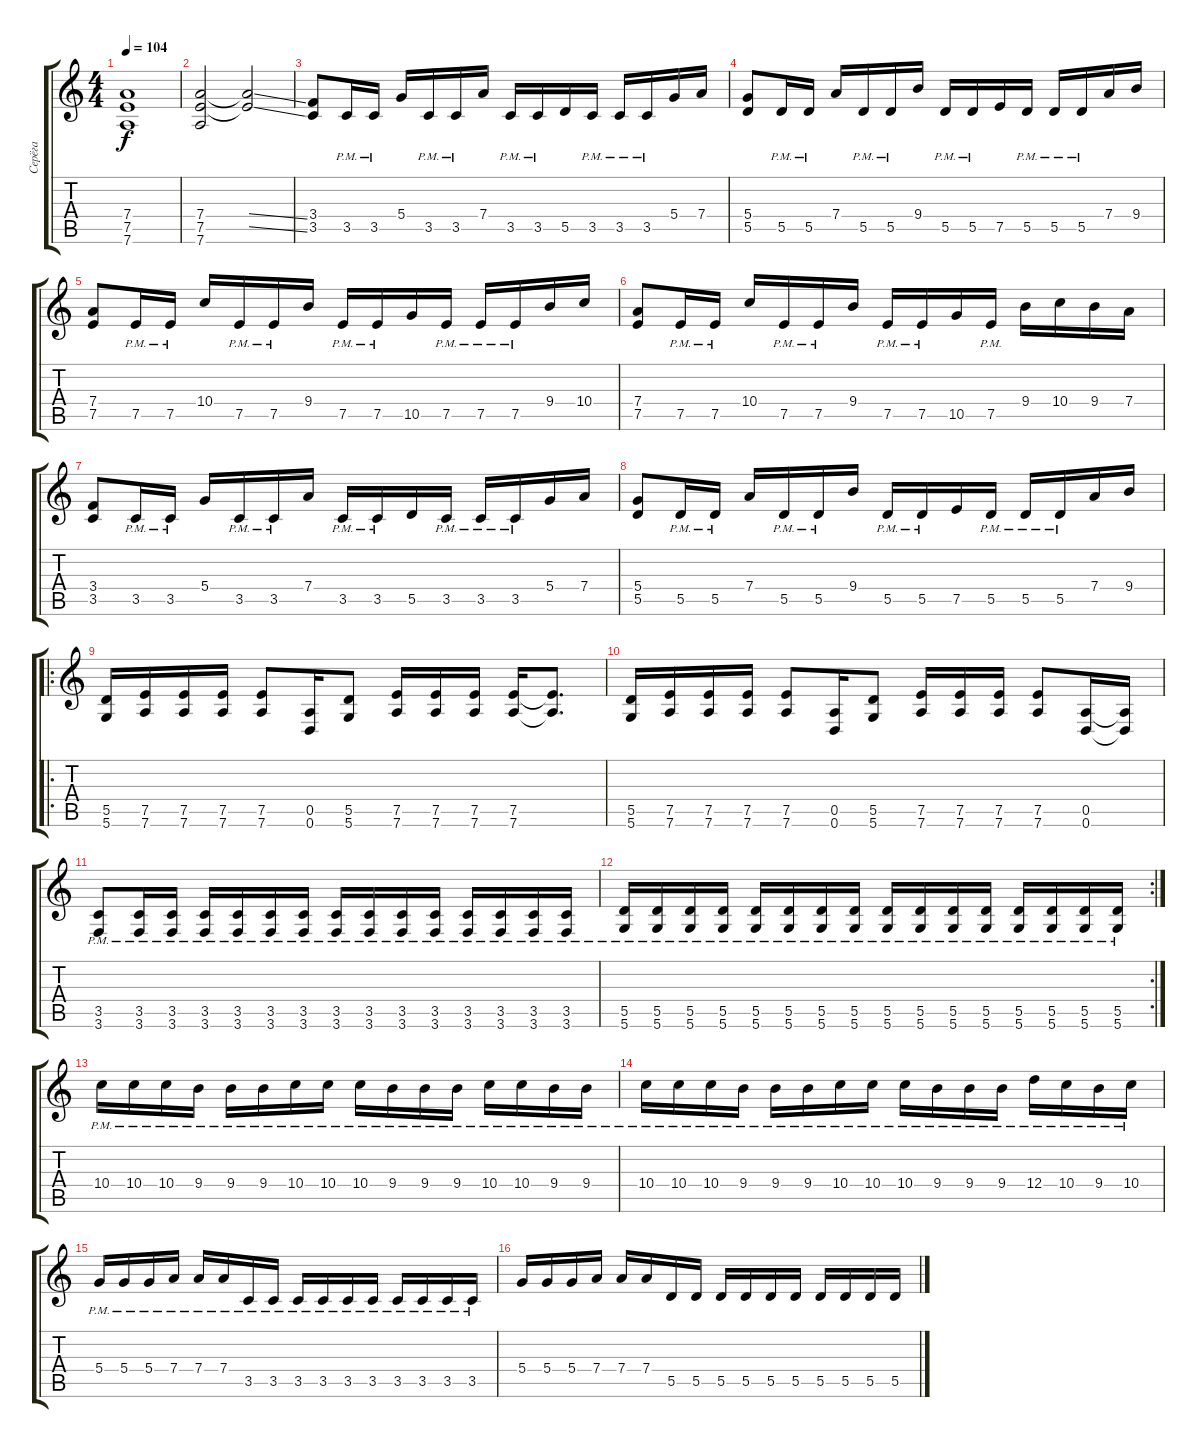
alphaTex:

\track ("Серёга" "Серёга") {instrument distortionguitar}
\staff {score tabs}
\tuning (E4 B3 G3 D3 A2 D2) {hide}
\ts (4 4)
\tempo 104
\clef g2
\ks c
(7.4 7.5 7.6).1{dy f} |
(7.4 7.5 7.6).2 (7.4{ss t} 7.5{ss t}).2 |
(3.4 3.5).8 3.5{pm}.16 3.5{pm}.16 5.4.16 3.5{pm}.16 3.5{pm}.16 7.4.16 3.5{pm}.16 3.5{pm}.16 5.5.16 3.5{pm}.16 3.5{pm}.16 3.5{pm}.16 5.4.16 7.4.16 |
(5.4 5.5).8 5.5{pm}.16 5.5{pm}.16 7.4.16 5.5{pm}.16 5.5{pm}.16 9.4.16 5.5{pm}.16 5.5{pm}.16 7.5.16 5.5{pm}.16 5.5{pm}.16 5.5{pm}.16 7.4.16 9.4.16 |
(7.4 7.5).8 7.5{pm}.16 7.5{pm}.16 10.4.16 7.5{pm}.16 7.5{pm}.16 9.4.16 7.5{pm}.16 7.5{pm}.16 10.5.16 7.5{pm}.16 7.5{pm}.16 7.5{pm}.16 9.4.16 10.4.16 |
(7.4 7.5).8 7.5{pm}.16 7.5{pm}.16 10.4.16 7.5{pm}.16 7.5{pm}.16 9.4.16 7.5{pm}.16 7.5{pm}.16 10.5.16 7.5{pm}.16 9.4.16 10.4.16 9.4.16 7.4.16 |
(3.4 3.5).8 3.5{pm}.16 3.5{pm}.16 5.4.16 3.5{pm}.16 3.5{pm}.16 7.4.16 3.5{pm}.16 3.5{pm}.16 5.5.16 3.5{pm}.16 3.5{pm}.16 3.5{pm}.16 5.4.16 7.4.16 |
(5.4 5.5).8 5.5{pm}.16 5.5{pm}.16 7.4.16 5.5{pm}.16 5.5{pm}.16 9.4.16 5.5{pm}.16 5.5{pm}.16 7.5.16 5.5{pm}.16 5.5{pm}.16 5.5{pm}.16 7.4.16 9.4.16 |
\ro
(5.5 5.6).16 (7.5 7.6).16 (7.5 7.6).16 (7.5 7.6).16 (7.5 7.6).8 (0.5 0.6).16 (5.5 5.6).8 (7.5 7.6).16 (7.5 7.6).16 (7.5 7.6).16 (7.5 7.6).16 (7.5{t} 7.6{t}).8{d} |
(5.5 5.6).16 (7.5 7.6).16 (7.5 7.6).16 (7.5 7.6).16 (7.5 7.6).8 (0.5 0.6).16 (5.5 5.6).8 (7.5 7.6).16 (7.5 7.6).16 (7.5 7.6).16 (7.5 7.6).8 (0.5 0.6).16 (0.5{t} 0.6{t}).16 |
(3.5{pm} 3.6{pm}).8 (3.5{pm} 3.6{pm}).16 (3.5{pm} 3.6{pm}).16 (3.5{pm} 3.6{pm}).16 (3.5{pm} 3.6{pm}).16 (3.5{pm} 3.6{pm}).16 (3.5{pm} 3.6{pm}).16 (3.5{pm} 3.6{pm}).16 (3.5{pm} 3.6{pm}).16 (3.5{pm} 3.6{pm}).16 (3.5{pm} 3.6{pm}).16 (3.5{pm} 3.6{pm}).16 (3.5{pm} 3.6{pm}).16 (3.5{pm} 3.6{pm}).16 (3.5{pm} 3.6{pm}).16 |
\rc 2
(5.5{pm} 5.6{pm}).16 (5.5{pm} 5.6{pm}).16 (5.5{pm} 5.6{pm}).16 (5.5{pm} 5.6{pm}).16 (5.5{pm} 5.6{pm}).16 (5.5{pm} 5.6{pm}).16 (5.5{pm} 5.6{pm}).16 (5.5{pm} 5.6{pm}).16 (5.5{pm} 5.6{pm}).16 (5.5{pm} 5.6{pm}).16 (5.5{pm} 5.6{pm}).16 (5.5{pm} 5.6{pm}).16 (5.5{pm} 5.6{pm}).16 (5.5{pm} 5.6{pm}).16 (5.5{pm} 5.6{pm}).16 (5.5{pm} 5.6{pm}).16 |
10.4{pm}.16 10.4{pm}.16 10.4{pm}.16 9.4{pm}.16 9.4{pm}.16 9.4{pm}.16 10.4{pm}.16 10.4{pm}.16 10.4{pm}.16 9.4{pm}.16 9.4{pm}.16 9.4{pm}.16 10.4{pm}.16 10.4{pm}.16 9.4{pm}.16 9.4{pm}.16 |
10.4{pm}.16 10.4{pm}.16 10.4{pm}.16 9.4{pm}.16 9.4{pm}.16 9.4{pm}.16 10.4{pm}.16 10.4{pm}.16 10.4{pm}.16 9.4{pm}.16 9.4{pm}.16 9.4{pm}.16 12.4{pm}.16 10.4{pm}.16 9.4{pm}.16 10.4{pm}.16 |
5.4{pm}.16 5.4{pm}.16 5.4{pm}.16 7.4{pm}.16 7.4{pm}.16 7.4{pm}.16 3.5{pm}.16 3.5{pm}.16 3.5{pm}.16 3.5{pm}.16 3.5{pm}.16 3.5{pm}.16 3.5{pm}.16 3.5{pm}.16 3.5{pm}.16 3.5{pm}.16 |
5.4.16 5.4.16 5.4.16 7.4.16 7.4.16 7.4.16 5.5.16 5.5.16 5.5.16 5.5.16 5.5.16 5.5.16 5.5.16 5.5.16 5.5.16 5.5.16
